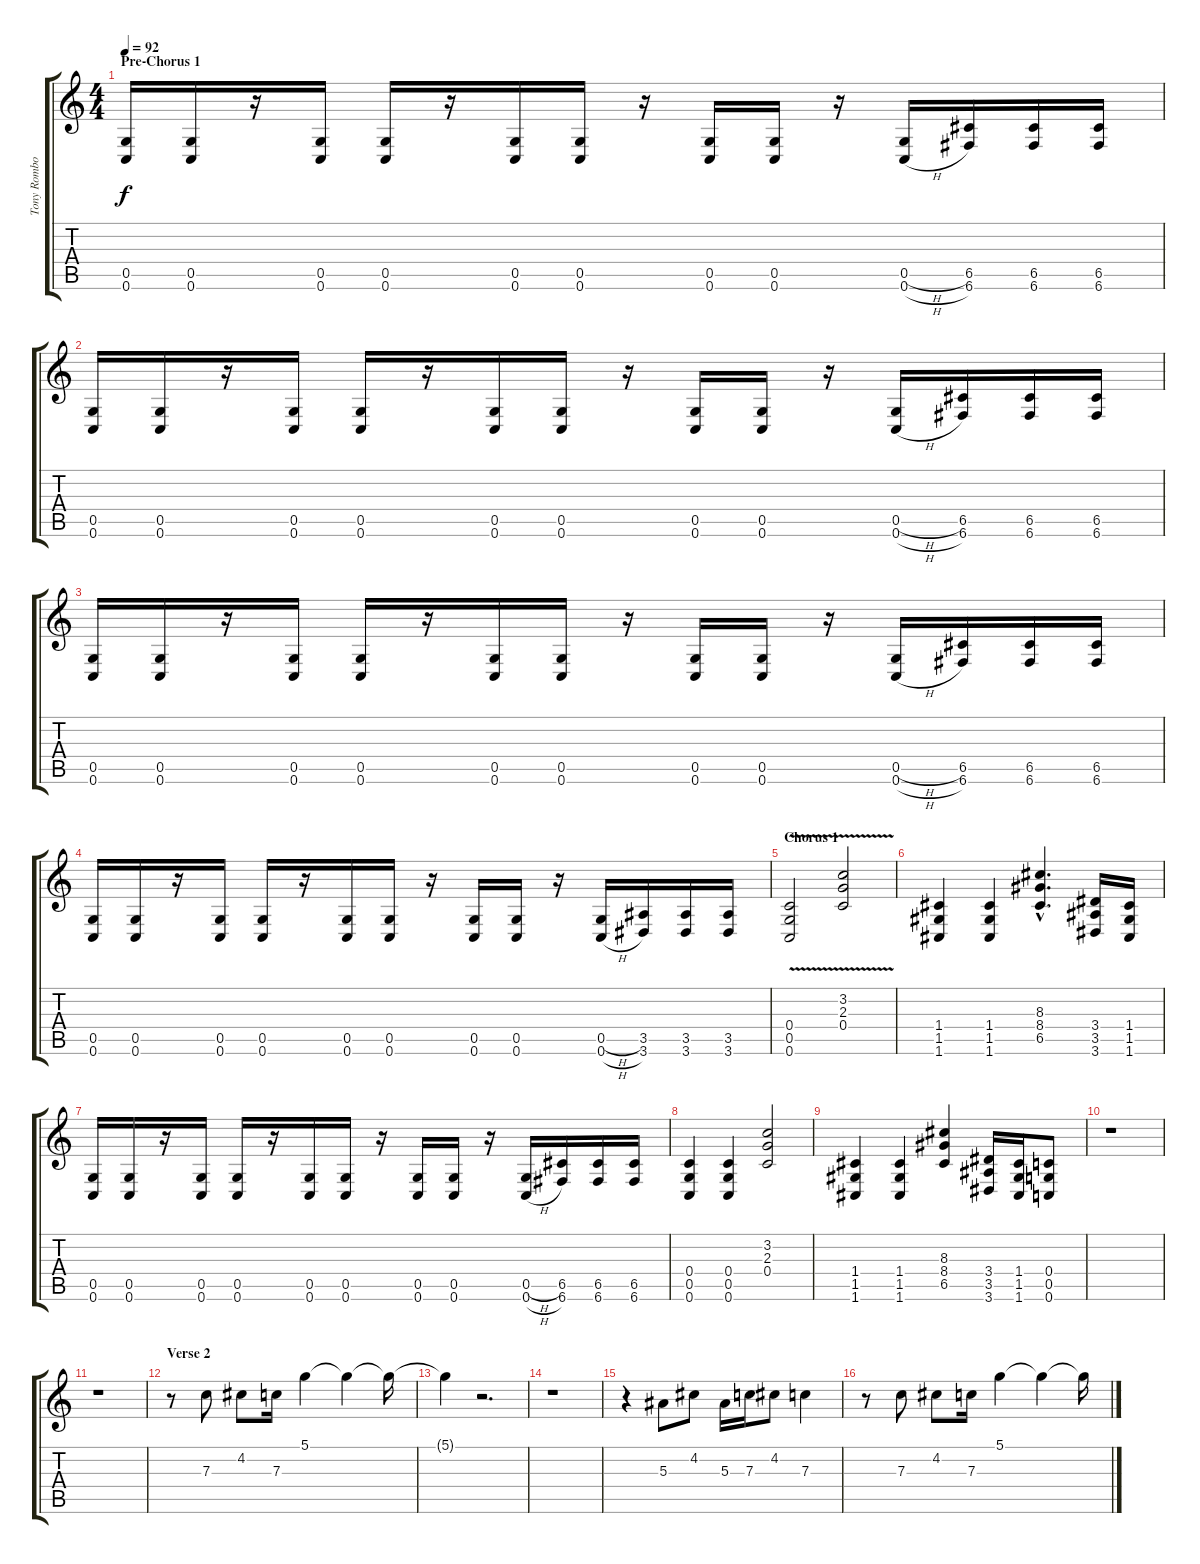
\track ("Tony Rombola - Rythm Guitar" "Tony Rombo") {instrument distortionguitar}
\staff {score tabs}
\tuning (D4 A3 F3 C3 G2 C2) {hide}
\ts (4 4)
\section ("" "Pre-Chorus 1")
\tempo 92
\clef g2
\ks c
(0.5 0.6).16{dy f} (0.5 0.6).16 r.16 (0.5 0.6).16 (0.5 0.6).16 r.16 (0.5 0.6).16 (0.5 0.6).16 r.16 (0.5 0.6).16 (0.5 0.6).16 r.16 (0.5{h} 0.6{h}).16 (6.5 6.6).16 (6.5 6.6).16 (6.5 6.6).16 |
(0.5 0.6).16 (0.5 0.6).16 r.16 (0.5 0.6).16 (0.5 0.6).16 r.16 (0.5 0.6).16 (0.5 0.6).16 r.16 (0.5 0.6).16 (0.5 0.6).16 r.16 (0.5{h} 0.6{h}).16 (6.5 6.6).16 (6.5 6.6).16 (6.5 6.6).16 |
(0.5 0.6).16 (0.5 0.6).16 r.16 (0.5 0.6).16 (0.5 0.6).16 r.16 (0.5 0.6).16 (0.5 0.6).16 r.16 (0.5 0.6).16 (0.5 0.6).16 r.16 (0.5{h} 0.6{h}).16 (6.5 6.6).16 (6.5 6.6).16 (6.5 6.6).16 |
(0.5 0.6).16 (0.5 0.6).16 r.16 (0.5 0.6).16 (0.5 0.6).16 r.16 (0.5 0.6).16 (0.5 0.6).16 r.16 (0.5 0.6).16 (0.5 0.6).16 r.16 (0.5{h} 0.6{h}).16 (3.5 3.6).16 (3.5 3.6).16 (3.5 3.6).16 |
\section ("" "Chorus 1")
(0.4{v} 0.5{v} 0.6{v}).2 (3.2{v} 2.3{v} 0.4{v}).2 |
(1.4 1.5 1.6).4 (1.4 1.5 1.6).4 (8.3{hac} 8.4{hac} 6.5{hac}).4{d} (3.4 3.5 3.6).16 (1.4 1.5 1.6).16 |
(0.5 0.6).16 (0.5 0.6).16 r.16 (0.5 0.6).16 (0.5 0.6).16 r.16 (0.5 0.6).16 (0.5 0.6).16 r.16 (0.5 0.6).16 (0.5 0.6).16 r.16 (0.5{h} 0.6{h}).16 (6.5 6.6).16 (6.5 6.6).16 (6.5 6.6).16 |
(0.4 0.5 0.6).4 (0.4 0.5 0.6).4 (3.2 2.3 0.4).2 |
(1.4 1.5 1.6).4 (1.4 1.5 1.6).4 (8.3 8.4 6.5).4 (3.4 3.5 3.6).16 (1.4 1.5 1.6).16 (0.4 0.5 0.6).8 |
r.1 |
r.1 |
\section ("" "Verse 2")
r.8 7.3.8 4.2.8 7.3.16 5.1.4 5.1{t}.4 5.1{t}.16 |
5.1{t}.4 r.2{d} |
r.1 |
r.4 5.3.8 4.2.8 5.3.16 7.3.16 4.2.8 7.3.4 |
r.8 7.3.8 4.2.8 7.3.16 5.1.4 5.1{t}.4 5.1{t}.16
